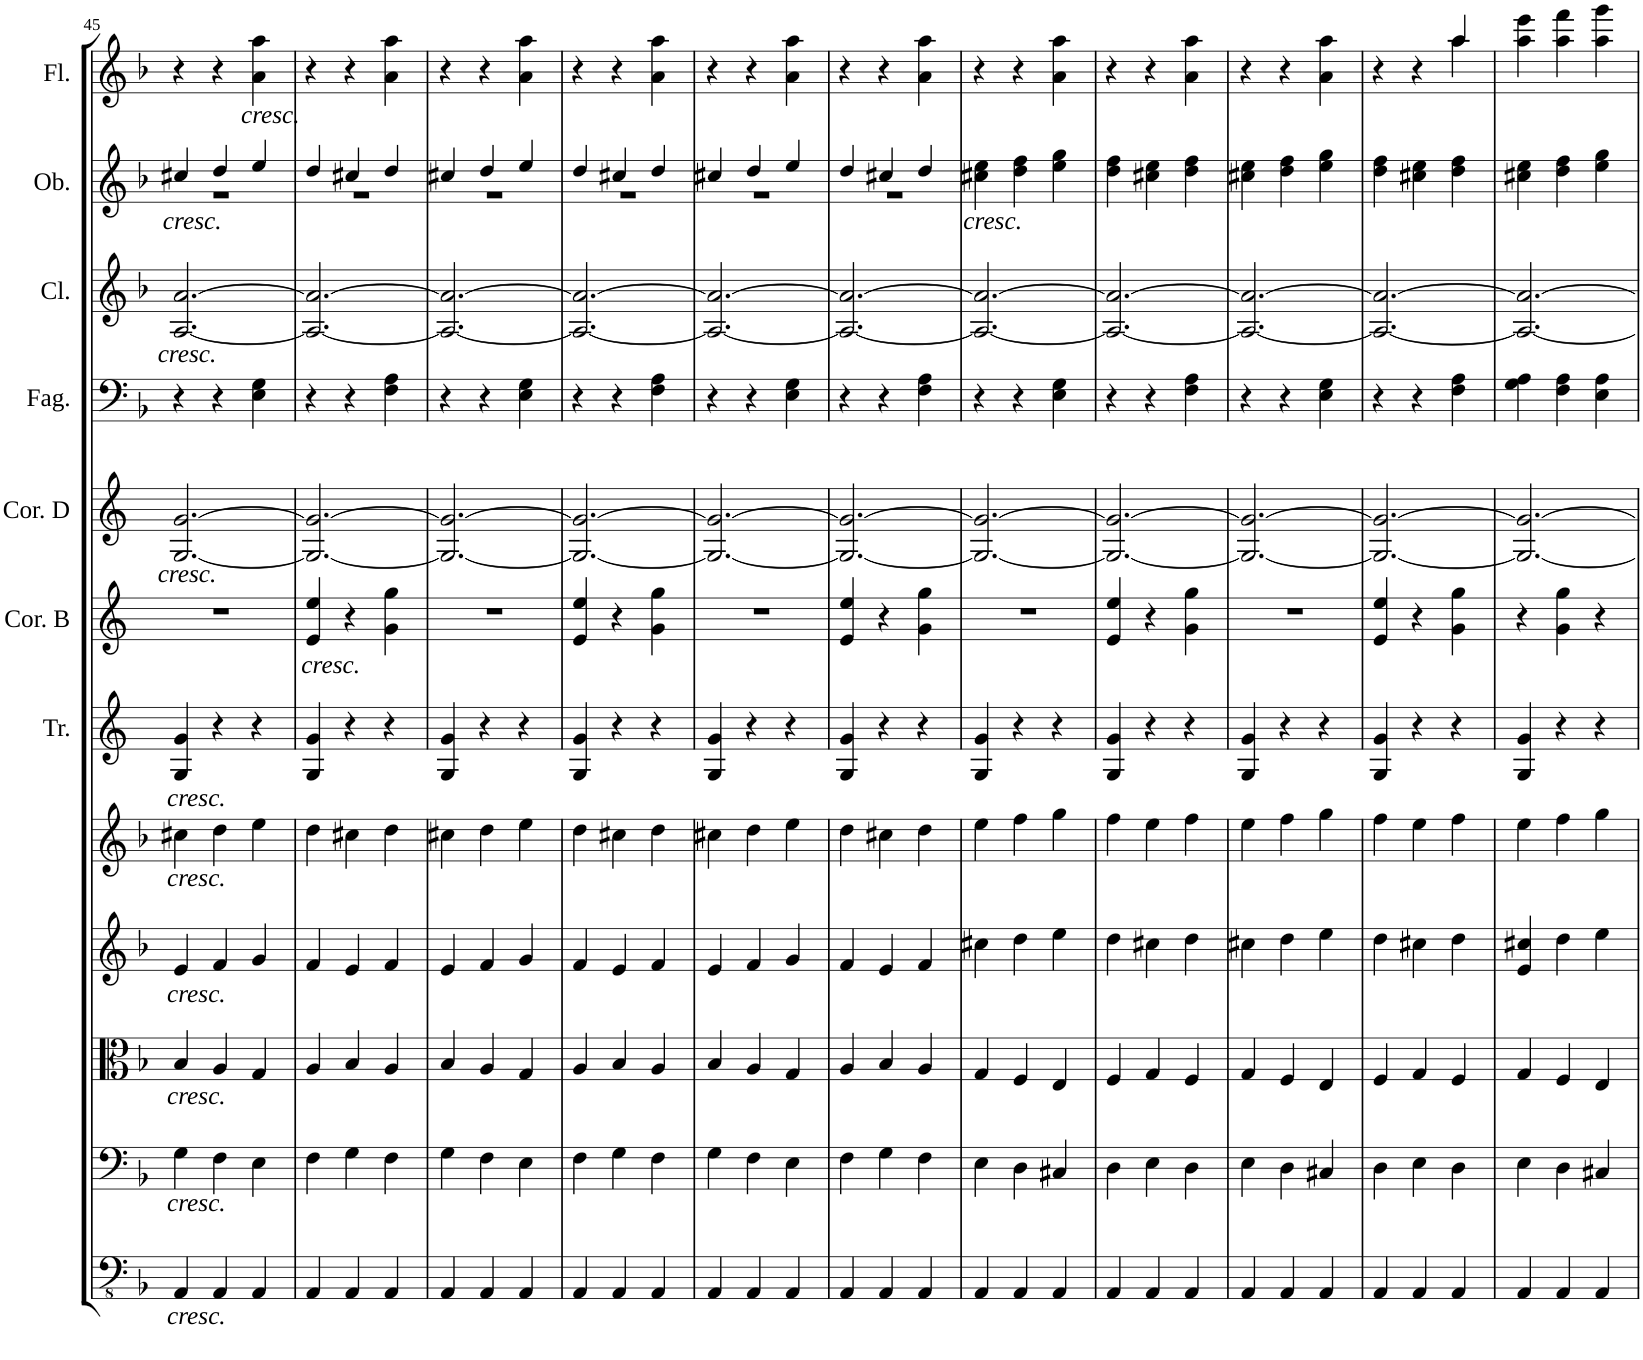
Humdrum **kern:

**kern	**kern	**kern	**kern	**kern	**kern	**kern	**kern	**kern	**kern	**kern	**kern
*part12	*part11	*part10	*part9	*part8	*part7	*part6	*part5	*part4	*part3	*part2	*part1
*staff12	*staff11	*staff10	*staff9	*staff8	*staff7	*staff6	*staff5	*staff4	*staff3	*staff2	*staff1
*I"Basso	*I"Violoncello	*I"Viola	*I"Violino II	*I"Violino I	*I"Trombe in D	*I"Corni in B	*I"Corni in D	*I"Fagotti	*I"Clarinetti in C	*I"Oboi	*I"Flauti
*	*	*	*	*	*I'Tr.	*I'Cor. B	*I'Cor. D	*I'Fag.	*I'Cl.	*I'Ob.	*I'Fl.
!!LO:PB:g=z
*clefFv4	*clefF4	*clefC3	*clefG2	*clefG2	*clefG2	*clefG2	*clefG2	*clefF4	*clefG2	*clefG2	*clefG2
*	*	*	*	*	*Trd-1c-2	*Trd1c2	*Trd6c10	*	*Trd1c2	*	*
*k[b-]	*k[b-]	*k[b-]	*k[b-]	*k[b-]	*k[b-e-a-]	*k[f#]	*k[b-e-a-]	*k[b-]	*k[b-]	*k[b-]	*k[b-]
*M3/4	*M3/4	*M3/4	*M3/4	*M3/4	*M3/4	*M3/4	*M3/4	*M3/4	*M3/4	*M3/4	*M3/4
=45	=45	=45	=45	=45	=45	=45	=45	=45	=45	=45	=45
*	*	*	*	*	*	*	*	*	*	*^	*
!	!	!	!	!	!	!	!	!	!	!LO:TX:b:i:t=cresc.	!	!
!	!	!	!	!	!	!	!	!	!LO:TX:b:i:t=cresc.	!	!	!
!	!	!	!	!	!	!	!LO:TX:b:i:t=cresc.	!	!	!	!	!
!	!	!	!	!	!LO:TX:b:i:t=cresc.	!	!	!	!	!	!	!
!	!	!	!	!LO:TX:b:i:t=cresc.	!	!	!	!	!	!	!	!
!	!	!	!LO:TX:b:i:t=cresc.	!	!	!	!	!	!	!	!	!
!	!	!LO:TX:b:i:t=cresc.	!	!	!	!	!	!	!	!	!	!
!	!LO:TX:b:i:t=cresc.	!	!	!	!	!	!	!	!	!	!	!
!LO:TX:b:i:t=cresc.	!	!	!	!	!	!	!	!	!	!	!	!
4AAA'/	4G'\	4B-'/	4e'/	4cc#X'\	4G/' 4g/'	2.r	[2.G/ [2.g/	4r	[2.A/ [2.a/	4cc#X'/	2.r	4r
4AAA'/	4F'\	4A'/	4f'/	4dd'\	4r	.	.	4r	.	4dd'/	.	4r
!	!	!	!	!	!	!	!	!	!	!	!	!LO:TX:b:i:t=cresc.
4AAA'/	4E'\	4G'/	4g'/	4ee'\	4r	.	.	4E\' 4G\'	.	4ee'/	.	4a\' 4aa\'
=46	=46	=46	=46	=46	=46	=46	=46	=46	=46	=46	=46	=46
!	!	!	!	!	!	!LO:TX:b:i:t=cresc.	!	!	!	!	!	!
4AAA'/	4F'\	4A'/	4f'/	4dd'\	4G/' 4g/'	4e/' 4ee/'	2.G/_ 2.g/_	4r	2.A/_ 2.a/_	4dd'/	2.r	4r
4AAA'/	4G'\	4B-'/	4e'/	4cc#X'\	4r	4r	.	4r	.	4cc#X'/	.	4r
4AAA'/	4F'\	4A'/	4f'/	4dd'\	4r	4g\' 4gg\'	.	4F\' 4A\'	.	4dd'/	.	4a\' 4aa\'
=47	=47	=47	=47	=47	=47	=47	=47	=47	=47	=47	=47	=47
4AAA'/	4G'\	4B-'/	4e'/	4cc#X'\	4G/' 4g/'	2.r	2.G/_ 2.g/_	4r	2.A/_ 2.a/_	4cc#X'/	2.r	4r
4AAA'/	4F'\	4A'/	4f'/	4dd'\	4r	.	.	4r	.	4dd'/	.	4r
4AAA'/	4E'\	4G'/	4g'/	4ee'\	4r	.	.	4E\' 4G\'	.	4ee'/	.	4a\' 4aa\'
=48	=48	=48	=48	=48	=48	=48	=48	=48	=48	=48	=48	=48
4AAA'/	4F'\	4A'/	4f'/	4dd'\	4G/' 4g/'	4e/' 4ee/'	2.G/_ 2.g/_	4r	2.A/_ 2.a/_	4dd'/	2.r	4r
4AAA'/	4G'\	4B-'/	4e'/	4cc#X'\	4r	4r	.	4r	.	4cc#X'/	.	4r
4AAA'/	4F'\	4A'/	4f'/	4dd'\	4r	4g\' 4gg\'	.	4F\' 4A\'	.	4dd'/	.	4a\' 4aa\'
=49	=49	=49	=49	=49	=49	=49	=49	=49	=49	=49	=49	=49
4AAA'/	4G'\	4B-'/	4e'/	4cc#X'\	4G/' 4g/'	2.r	2.G/_ 2.g/_	4r	2.A/_ 2.a/_	4cc#X'/	2.r	4r
4AAA'/	4F'\	4A'/	4f'/	4dd'\	4r	.	.	4r	.	4dd'/	.	4r
4AAA'/	4E'\	4G'/	4g'/	4ee'\	4r	.	.	4E\' 4G\'	.	4ee'/	.	4a\' 4aa\'
=50	=50	=50	=50	=50	=50	=50	=50	=50	=50	=50	=50	=50
4AAA'/	4F'\	4A'/	4f'/	4dd'\	4G/' 4g/'	4e/' 4ee/'	2.G/_ 2.g/_	4r	2.A/_ 2.a/_	4dd'/	2.r	4r
4AAA'/	4G'\	4B-'/	4e'/	4cc#X'\	4r	4r	.	4r	.	4cc#X'/	.	4r
4AAA'/	4F'\	4A'/	4f'/	4dd'\	4r	4g\' 4gg\'	.	4F\' 4A\'	.	4dd'/	.	4a\' 4aa\'
*	*	*	*	*	*	*	*	*	*	*v	*v	*
=51	=51	=51	=51	=51	=51	=51	=51	=51	=51	=51	=51
!	!	!	!	!	!	!	!	!	!	!LO:TX:b:i:t=cresc.	!
4AAA'/	4E'\	4G'/	4cc#X'\	4ee'\	4G/' 4g/'	2.r	2.G/_ 2.g/_	4r	2.A/_ 2.a/_	4cc#X\' 4ee\'	4r
4AAA'/	4D'\	4F'/	4dd'\	4ff'\	4r	.	.	4r	.	4dd\' 4ff\'	4r
4AAA'/	4C#X'/	4E'/	4ee'\	4gg'\	4r	.	.	4E\' 4G\'	.	4ee\' 4gg\'	4a\' 4aa\'
=52	=52	=52	=52	=52	=52	=52	=52	=52	=52	=52	=52
4AAA'/	4D'\	4F'/	4dd'\	4ff'\	4G/' 4g/'	4e/' 4ee/'	2.G/_ 2.g/_	4r	2.A/_ 2.a/_	4dd\' 4ff\'	4r
4AAA'/	4E'\	4G'/	4cc#X'\	4ee'\	4r	4r	.	4r	.	4cc#X\' 4ee\'	4r
4AAA'/	4D'\	4F'/	4dd'\	4ff'\	4r	4g\' 4gg\'	.	4F\' 4A\'	.	4dd\' 4ff\'	4a\' 4aa\'
=53	=53	=53	=53	=53	=53	=53	=53	=53	=53	=53	=53
4AAA'/	4E'\	4G'/	4cc#X'\	4ee'\	4G/' 4g/'	2.r	2.G/_ 2.g/_	4r	2.A/_ 2.a/_	4cc#X\' 4ee\'	4r
4AAA'/	4D'\	4F'/	4dd'\	4ff'\	4r	.	.	4r	.	4dd\' 4ff\'	4r
4AAA'/	4C#X'/	4E'/	4ee'\	4gg'\	4r	.	.	4E\' 4G\'	.	4ee\' 4gg\'	4a\' 4aa\'
=54	=54	=54	=54	=54	=54	=54	=54	=54	=54	=54	=54
*	*	*	*	*	*	*	*	*	*	*	*^
4AAA'/	4D'\	4F'/	4dd'\	4ff'\	4G/' 4g/'	4e/' 4ee/'	2.G/_ 2.g/_	4r	2.A/_ 2.a/_	4dd\' 4ff\'	4r	2ryy
4AAA'/	4E'\	4G'/	4cc#X'\	4ee'\	4r	4r	.	4r	.	4cc#X\' 4ee\'	4r	.
4AAA'/	4D'\	4F'/	4dd'\	4ff'\	4r	4g\' 4gg\'	.	4F\' 4A\'	.	4dd\' 4ff\'	4aa'/	4aa'\
*	*	*	*	*	*	*	*	*	*	*	*v	*v
=55	=55	=55	=55	=55	=55	=55	=55	=55	=55	=55	=55
4AAA'/	4E'\	4G'/	4e/' 4cc#X/'	4ee'\	4G/' 4g/'	4r	2.G/_ 2.g/_	4G\' 4A\'	2.A/_ 2.a/_	4cc#X\' 4ee\'	4aa\' 4eee\'
4AAA'/	4D'\	4F'/	4dd'\	4ff'\	4r	4g\' 4gg\'	.	4F\' 4A\'	.	4dd\' 4ff\'	4aa\' 4fff\'
4AAA'/	4C#X'/	4E'/	4ee'\	4gg'\	4r	4r	.	4E\' 4A\'	.	4ee\' 4gg\'	4aa\' 4ggg\'
=	=	=	=	=	=	=	=	=	=	=	=
*-	*-	*-	*-	*-	*-	*-	*-	*-	*-	*-	*-
